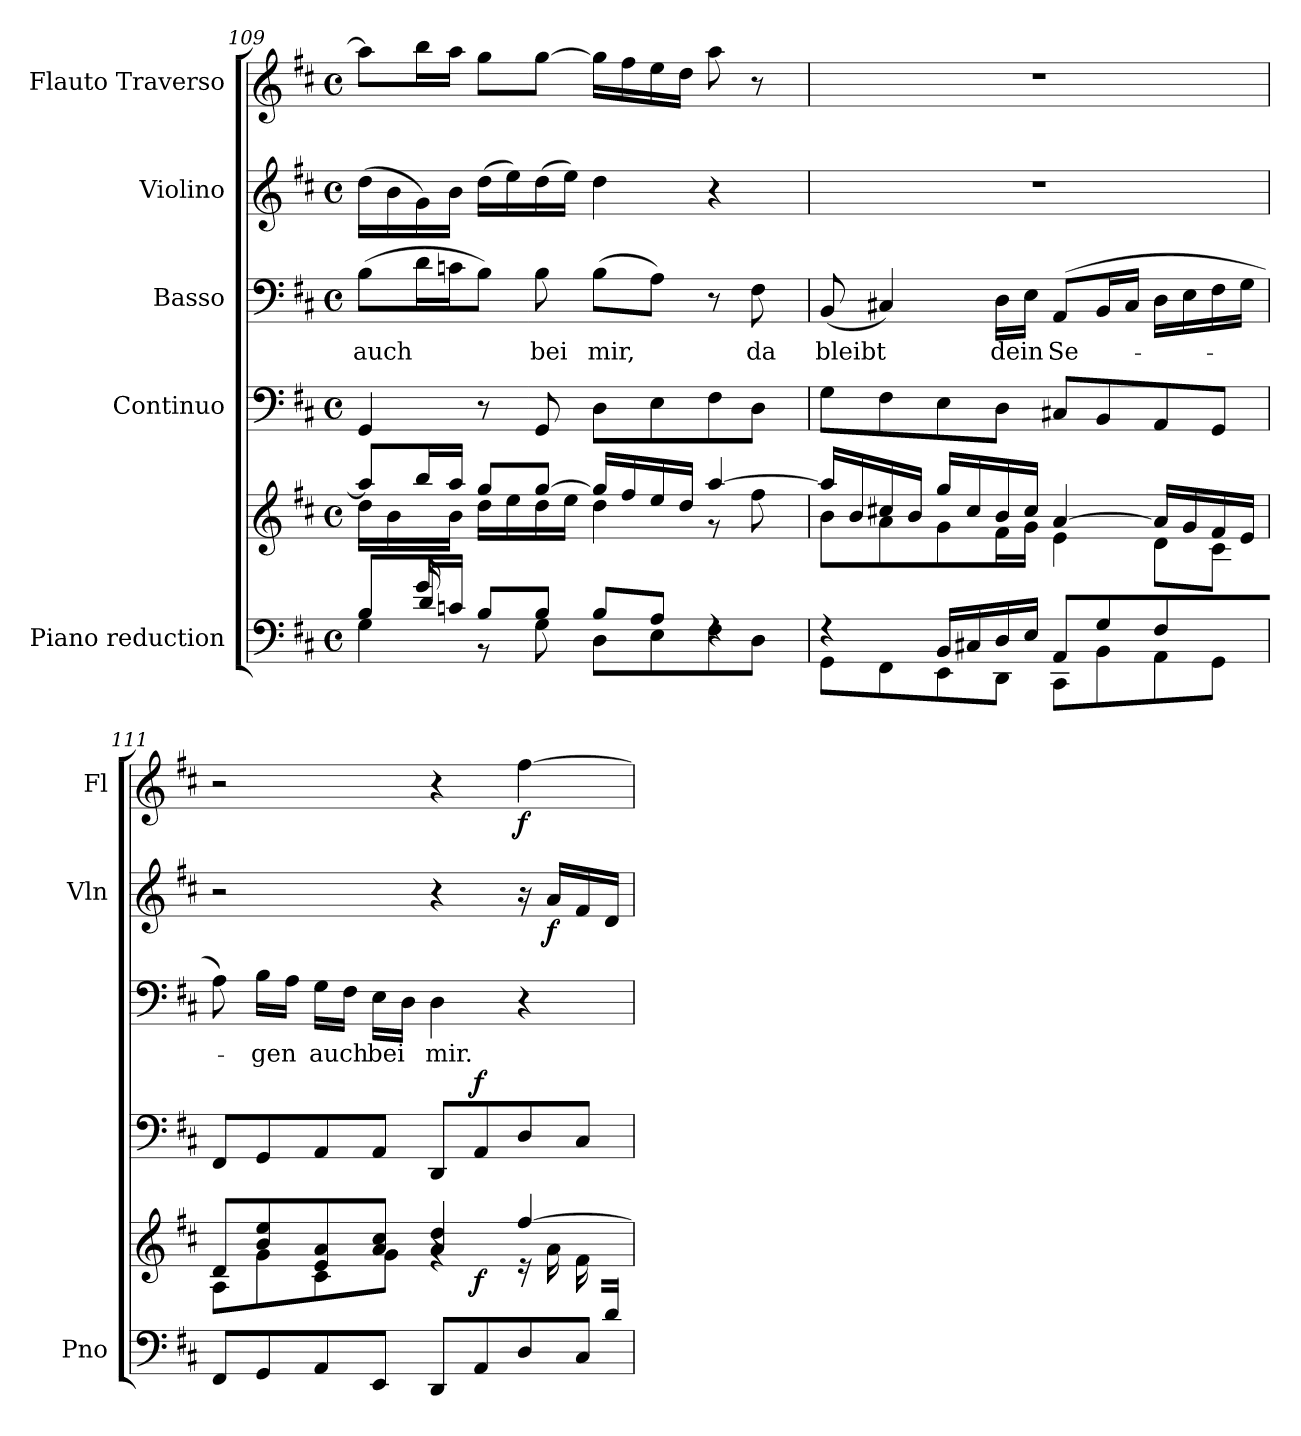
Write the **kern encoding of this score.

**kern	**kern	**dynam	**kern	**dynam	**kern	**text	**kern	**dynam	**kern	**dynam
*part5	*part5	*part5	*part4	*part4	*part3	*part3	*part2	*part2	*part1	*part1
*staff6	*staff5	*staff5/6	*staff4	*staff4	*staff3	*staff3	*staff2	*staff2	*staff1	*staff1
*I"Piano reduction	*	*	*I"Continuo	*	*I"Basso	*	*I"Violino	*	*I"Flauto Traverso	*
*I'Pno	*	*	*	*	*	*	*I'Vln	*	*I'Fl	*
*clefF4	*clefG2	*	*clefF4	*	*clefF4	*	*clefG2	*	*clefG2	*
*k[f#c#]	*k[f#c#]	*	*k[f#c#]	*	*k[f#c#]	*	*k[f#c#]	*	*k[f#c#]	*
*M4/4	*M4/4	*	*M4/4	*	*M4/4	*	*M4/4	*	*M4/4	*
*met(c)	*met(c)	*	*met(c)	*	*met(c)	*	*met(c)	*	*met(c)	*
=109	=109	=109	=109	=109	=109	=109	=109	=109	=109	=109
*^	*^	*	*	*	*	*	*	*	*	*
*	*^	*	*	*	*	*	*	*	*	*	*	*
!	!	!	!	!	!	!	!	!	!LO:LY:b	!	!	!	!
8ryy	8B/L	4G\	8aa/L]	16dd\LL	.	4GG/	.	(>8B\L	auch	(>16dd\LL	.	8aa\L]	.
.	.	.	.	16b\	.	.	.	.	.	16b\	.	.	.
16g/	16d/L	.	16bb/L	16ryy	.	.	.	16d\L	.	16g\)	.	16bb\L	.
2ryy	16cn/JJ	.	16aa/JJ	16b\JJ	.	.	.	16cn\J	.	16b\JJ	.	16aa\JJ	.
.	8B/L	8r	8gg/L	16dd\LL	.	8r	.	8B\J)	.	(>16dd\LL	.	8gg\L	.
.	.	.	.	16ee\	.	.	.	.	.	16ee\)	.	.	.
!	!	!	!	!	!	!	!	!	!LO:LY:b	!	!	!	!
.	8B/J	8G\	[8gg/J	16dd\	.	8GG/	.	8B\	bei	(>16dd\	.	[8gg\J	.
.	.	.	.	16ee\JJ	.	.	.	.	.	16ee\JJ)	.	.	.
!	!	!	!	!	!	!	!	!	!LO:LY:b	!	!	!	!
.	8B/L	8D\L	16gg/LL]	4dd\	.	8D\L	.	(>8B\L	mir,	4dd\	.	16gg\LL]	.
.	.	.	16ff#/	.	.	.	.	.	.	.	.	16ff#\	.
.	8A/J	8E\	16ee/	.	.	8E\	.	8A\J)	.	.	.	16ee\	.
4ryy	.	.	16dd/JJ	.	.	.	.	.	.	.	.	16dd\JJ	.
.	4rF	8F#\	[4aa/	8r	.	8F#\	.	8r	.	4r	.	8aa\	.
!	!	!	!	!	!	!	!	!	!LO:LY:b	!	!	!	!
.	.	8D\J	.	8ff#\	.	8D\J	.	8F#\	da	.	.	8r	.
16ryy	.	.	.	.	.	.	.	.	.	.	.	.	.
*	*v	*v	*	*	*	*	*	*	*	*	*	*	*
!!LO:PB:g=z
=110	=110	=110	=110	=110	=110	=110	=110	=110	=110	=110	=110	=110
*	*	*	*^	*	*	*	*	*	*	*	*	*
!	!	!	!	!	!	!	!	!	!LO:LY:b	!	!	!	!
4r	8GG\L	16aa/LL]	8b\L	2..ryy	.	8G\L	.	(<8BB/	bleibt	1r	.	1r	.
.	.	16b/	.	.	.	.	.	.	.	.	.	.	.
.	8FF#\	16cc#X/	8a\	.	.	8F#\	.	4C#X/)	.	.	.	.	.
.	.	16b/JJ	.	.	.	.	.	.	.	.	.	.	.
16BB/LL	8EE\	16gg/LL	8g\	.	.	8E\	.	.	.	.	.	.	.
16C#X/	.	16cc#/	.	.	.	.	.	.	.	.	.	.	.
!	!	!	!	!	!	!	!	!	!LO:LY:b	!	!	!	!
16D/	8DD\J	16b/	16f#\L	.	.	8D\J	.	16D\LL	dein	.	.	.	.
16E/JJ	.	16cc#/JJ	16g\JJ	.	.	.	.	16E\JJ	.	.	.	.	.
!	!	!	!	!	!	!	!	!	!LO:LY:b	!	!	!	!
8AA/L	8CC#\L	[4a/	4e\	.	.	8C#X/L	.	(>8AA/L	Se-	.	.	.	.
8G/	8BB\	.	.	.	.	8BB/	.	16BB/L	.	.	.	.	.
.	.	.	.	.	.	.	.	16C#/JJ	.	.	.	.	.
8F#/	8AA\	16a/LL]	8d\L	.	.	8AA/	.	16D\LL	.	.	.	.	.
.	.	16g/	.	.	.	.	.	16E\	.	.	.	.	.
8ryy	8GG\J	16f#/	8c#\J	8A\J	.	8GG/J	.	16F#\	.	.	.	.	.
.	.	16e/JJ	.	.	.	.	.	16G\JJ	.	.	.	.	.
=111	=111	=111	=111	=111	=111	=111	=111	=111	=111	=111	=111	=111	=111
2...ryy	8FF#/L	8d/L	8A\L	2ryy	.	8FF#/L	.	8A\)	.	2r	.	2r	.
!	!	!	!	!	!	!	!	!	!LO:LY:b	!	!	!	!
.	8GG/	8b/ 8ee/	8g\	.	.	8GG/	.	16B\LL	-gen	.	.	.	.
.	.	.	.	.	.	.	.	16A\JJ	.	.	.	.	.
!	!	!	!	!	!	!	!	!	!LO:LY:b	!	!	!	!
.	8AA/	8e/ 8a/	8c#\	.	.	8AA/	.	16G\LL	auch	.	.	.	.
.	.	.	.	.	.	.	.	16F#\JJ	.	.	.	.	.
!	!	!	!	!	!	!	!	!	!LO:LY:b	!	!	!	!
.	8EE/J	8a/ 8cc#/J	8g\J	.	.	8AA/J	.	16E\LL	bei	.	.	.	.
.	.	.	.	.	.	.	.	16D\JJ	.	.	.	.	.
!	!	!	!	!	!	!	!	!	!LO:LY:b	!	!	!	!
.	8DD/L	4a/ 4dd/	4rg	8ryy	.	8DD/L	.	4D\	mir.	4r	.	4r	.
!	!	!	!	!	!LO:DY:b	!	!LO:DY:a	!	!	!	!	!	!
.	8AA/	.	.	4.ryy	f	8AA/	f	.	.	.	.	.	.
!	!	!	!	!	!	!	!	!	!	!	!	!	!LO:DY:b
.	8D/	[4ff#/	16r	.	.	8D/	.	4r	.	16r	.	[4ff#\	f
!	!	!	!	!	!	!	!	!	!	!	!LO:DY:b	!	!
.	.	.	16a\LL	.	.	.	.	.	.	16a/LL	f	.	.
.	8C#/J	.	16f#\	.	.	8C#/J	.	.	.	16f#/	.	.	.
16d/JJ	.	.	16ryy	.	.	.	.	.	.	16d/JJ	.	.	.
*v	*v	*	*	*	*	*	*	*	*	*	*	*	*
*	*v	*v	*v	*	*	*	*	*	*	*	*	*
=	=	=	=	=	=	=	=	=	=	=
*-	*-	*-	*-	*-	*-	*-	*-	*-	*-	*-
